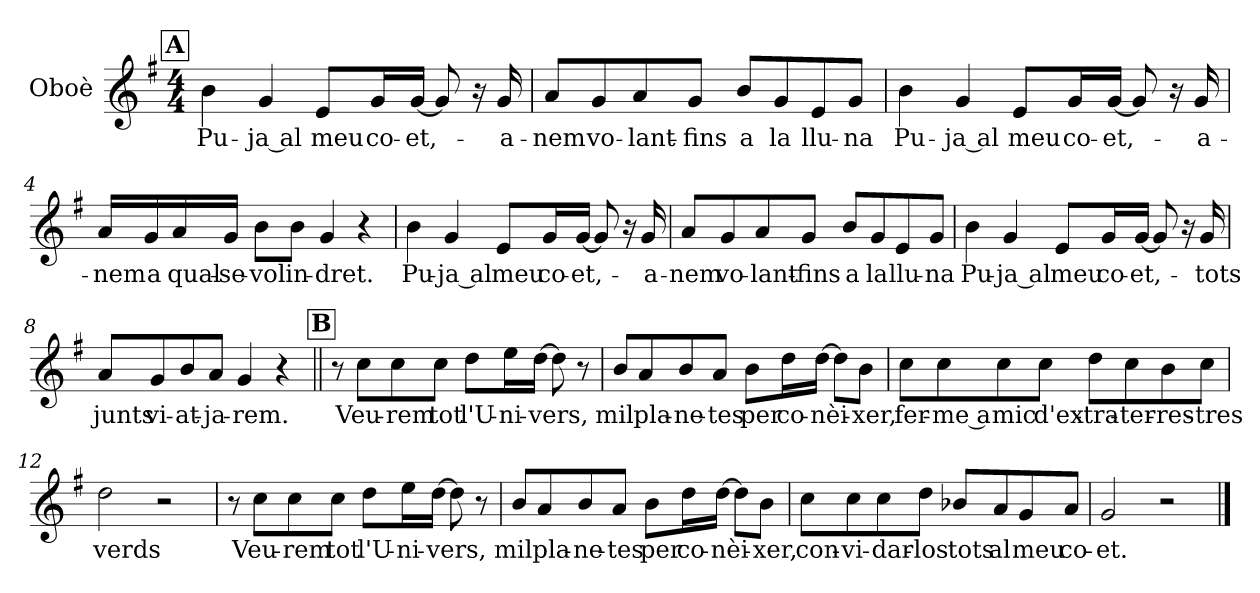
**kern	**text
*part1	*part1
*staff1	*staff1
*I"Oboè	*
*I'Ob.	*
*clefG2	*
*k[f#]	*
*M4/4	*
!!LO:REH:place=s1:a:B:fs=14:t=A
=1	=1
!	!LO:LY:b
4b\	Pu-
!	!LO:LY:b
4g/	ja al
!	!LO:LY:b
8e/L	meu
!	!LO:LY:b
16g/L	co-
!	!LO:LY:b
[16g/JJ	-et,-
8g/]	.
16r	.
!	!LO:LY:b
16g/	-a-
=2	=2
!	!LO:LY:b
8a/L	-nem
!	!LO:LY:b
8g/	vo-
!	!LO:LY:b
8a/	-lant-
!	!LO:LY:b
8g/J	-fins
!	!LO:LY:b
8b/L	a
!	!LO:LY:b
8g/	la
!	!LO:LY:b
8e/	llu-
!	!LO:LY:b
8g/J	-na
!!LO:LB:g=z
=3	=3
!	!LO:LY:b
4b\	Pu-
!	!LO:LY:b
4g/	ja al
!	!LO:LY:b
8e/L	meu
!	!LO:LY:b
16g/L	co-
!	!LO:LY:b
[16g/JJ	-et,-
8g/]	.
16r	.
!	!LO:LY:b
16g/	-a-
=4	=4
!	!LO:LY:b
16a/LL	-nem
!	!LO:LY:b
16g/	a
!	!LO:LY:b
16a/	qual-
!	!LO:LY:b
16g/JJ	-se-
!	!LO:LY:b
8b\L	-vol
!	!LO:LY:b
8b\J	in-
!	!LO:LY:b
4g/	-dret.
4r	.
=5	=5
!	!LO:LY:b
4b\	Pu-
!	!LO:LY:b
4g/	ja al
!	!LO:LY:b
8e/L	meu
!	!LO:LY:b
16g/L	co-
!	!LO:LY:b
[16g/JJ	-et,-
8g/]	.
16r	.
!	!LO:LY:b
16g/	-a-
!!LO:LB:g=z
=6	=6
!	!LO:LY:b
8a/L	-nem
!	!LO:LY:b
8g/	vo-
!	!LO:LY:b
8a/	-lant-
!	!LO:LY:b
8g/J	-fins
!	!LO:LY:b
8b/L	a
!	!LO:LY:b
8g/	la
!	!LO:LY:b
8e/	llu-
!	!LO:LY:b
8g/J	-na
=7	=7
!	!LO:LY:b
4b\	Pu-
!	!LO:LY:b
4g/	ja al
!	!LO:LY:b
8e/L	meu
!	!LO:LY:b
16g/L	co-
!	!LO:LY:b
[16g/JJ	-et,-
8g/]	.
16r	.
!	!LO:LY:b
16g/	-tots
=8	=8
!	!LO:LY:b
8a/L	junts
!	!LO:LY:b
8g/	vi-
!	!LO:LY:b
8b/	-at-
!	!LO:LY:b
8a/J	-ja-
!	!LO:LY:b
4g/	-rem.
4r	.
!!LO:LB:g=z
!!LO:REH:place=s1:a:B:fs=14:t=B
=9||	=9||
8r	.
!	!LO:LY:b
8cc\L	Veu-
!	!LO:LY:b
8cc\	-rem
!	!LO:LY:b
8cc\J	tot
!	!LO:LY:b
8dd\L	l'U-
!	!LO:LY:b
16ee\L	-ni-
!	!LO:LY:b
[16dd\JJ	-vers,
8dd\]	.
8r	.
=10	=10
!	!LO:LY:b
8b/L	mil
!	!LO:LY:b
8a/	pla-
!	!LO:LY:b
8b/	-ne-
!	!LO:LY:b
8a/J	-tes
!	!LO:LY:b
8b\L	per
!	!LO:LY:b
16dd\L	co-
!	!LO:LY:b
[16dd\JJ	-nèi-
8dd\L]	.
!	!LO:LY:b
8b\J	-xer,
!!LO:LB:g=z
=11	=11
!	!LO:LY:b
8cc\L	fer-
!	!LO:LY:b
8cc\	me a
!	!LO:LY:b
8cc\	-mic
!	!LO:LY:b
8cc\J	d'ex-
!	!LO:LY:b
8dd\L	-tra-
!	!LO:LY:b
8cc\	-ter-
!	!LO:LY:b
8b\	-res-
!	!LO:LY:b
8cc\J	-tres
=12	=12
!	!LO:LY:b
2dd\	verds
2r	.
=13	=13
8r	.
!	!LO:LY:b
8cc\L	Veu-
!	!LO:LY:b
8cc\	-rem
!	!LO:LY:b
8cc\J	tot
!	!LO:LY:b
8dd\L	l'U-
!	!LO:LY:b
16ee\L	-ni-
!	!LO:LY:b
[16dd\JJ	-vers,
8dd\]	.
8r	.
!!LO:LB:g=z
=14	=14
!	!LO:LY:b
8b/L	mil
!	!LO:LY:b
8a/	pla-
!	!LO:LY:b
8b/	-ne-
!	!LO:LY:b
8a/J	-tes
!	!LO:LY:b
8b\L	per
!	!LO:LY:b
16dd\L	co-
!	!LO:LY:b
[16dd\JJ	-nèi-
8dd\L]	.
!	!LO:LY:b
8b\J	-xer,
=15	=15
!	!LO:LY:b
8cc\L	con-
!	!LO:LY:b
8cc\	-vi-
!	!LO:LY:b
8cc\	-dar-
!	!LO:LY:b
8dd\J	-los
!	!LO:LY:b
8b-X/L	tots
!	!LO:LY:b
8a/	al
!	!LO:LY:b
8g/	meu
!	!LO:LY:b
8a/J	co-
=16	=16
!	!LO:LY:b
2g/	-et.
2r	.
==	==
*-	*-
